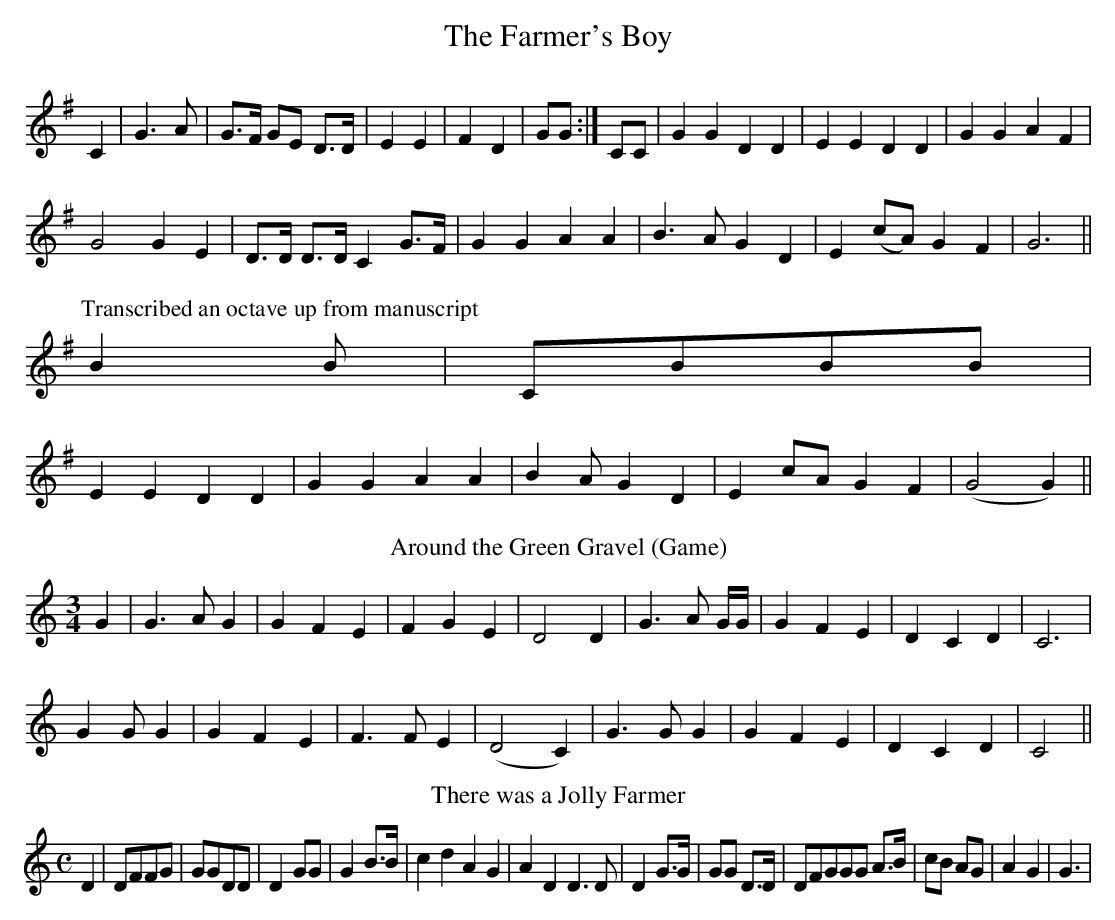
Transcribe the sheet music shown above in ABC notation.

X:1
T:The Farmer's Boy
L:1/8
K:G
C2|G3A|G>F GE D>D|E2E2 |F2D2|GG:|CC|G2G2D2D2|E2E2D2D2|G2G2A2F2|
G4G2E2|D>D D>D C2G>F|G2G2A2A2|B3AG2D2|E2(cA)G2F2|G6||
P:Transcribed an octave up from manuscript
B2B|CBBB|
E2E2D2D2|G2G2A2A2|B2AG2D2|E2cAG2F2|(G4G2)||
T:Around the Green Gravel (Game)
M:3/4
K:C
G2|G3AG2|G2F2E2|F2G2E2|D4D2|G3A G/G/|G2F2E2|D2C2D2|C6|
G2GG2|G2F2E2|F3FE2|(D4C2)|G3GG2|G2F2E2|D2C2D2|C4||
T:There was a Jolly Farmer
M:C
D2|DFFG|GGDD|D2GG|G2B>B|c2d2A2G2|A2D2D3D|D2G>G|GG D>D|DFGGG A>B|cB AG|A2G2|G3|
